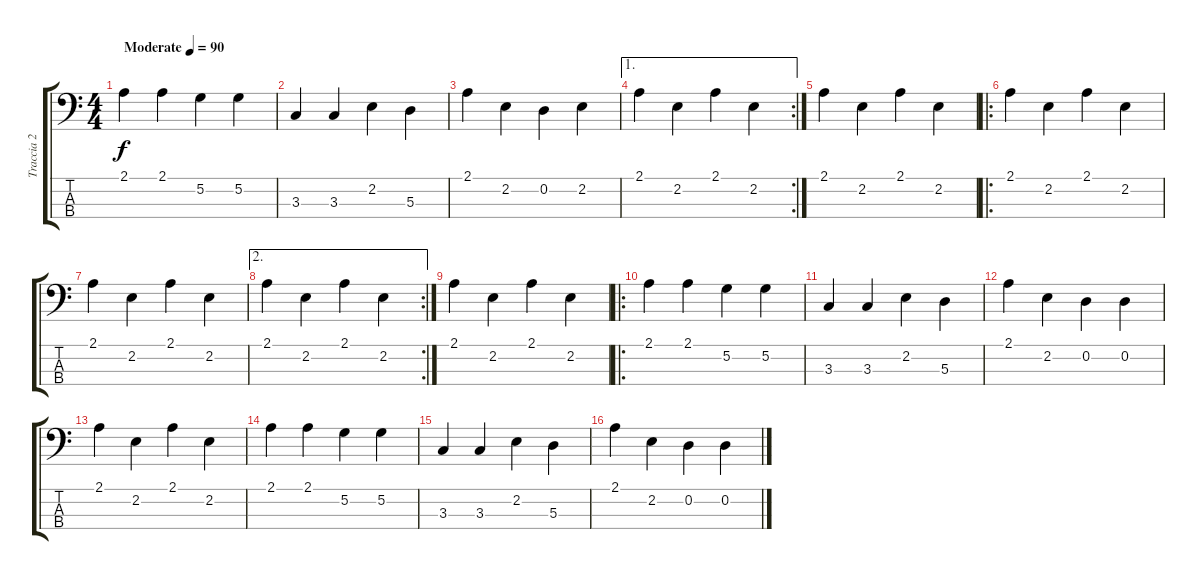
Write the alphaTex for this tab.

\track ("Traccia 2" "Traccia 2") {instrument electricbassfinger}
\staff {score tabs}
\tuning (G2 D2 A1 E1) {hide}
\ts (4 4)
\tempo (90 "Moderate")
\clef f4
\ks c
2.1.4{dy f instrument electricbassfinger} 2.1.4 5.2.4 5.2.4 |
3.3.4 3.3.4 2.2.4 5.3.4 |
2.1.4 2.2.4 0.2.4 2.2.4 |
\ae 1
\rc 2
2.1.4 2.2.4 2.1.4 2.2.4 |
2.1.4 2.2.4 2.1.4 2.2.4 |
\ro
2.1.4 2.2.4 2.1.4 2.2.4 |
2.1.4 2.2.4 2.1.4 2.2.4 |
\ae 2
\rc 2
2.1.4 2.2.4 2.1.4 2.2.4 |
2.1.4 2.2.4 2.1.4 2.2.4 |
\ro
2.1.4 2.1.4 5.2.4 5.2.4 |
3.3.4 3.3.4 2.2.4 5.3.4 |
2.1.4 2.2.4 0.2.4 0.2.4 |
2.1.4 2.2.4 2.1.4 2.2.4 |
2.1.4 2.1.4 5.2.4 5.2.4 |
3.3.4 3.3.4 2.2.4 5.3.4 |
2.1.4 2.2.4 0.2.4 0.2.4
